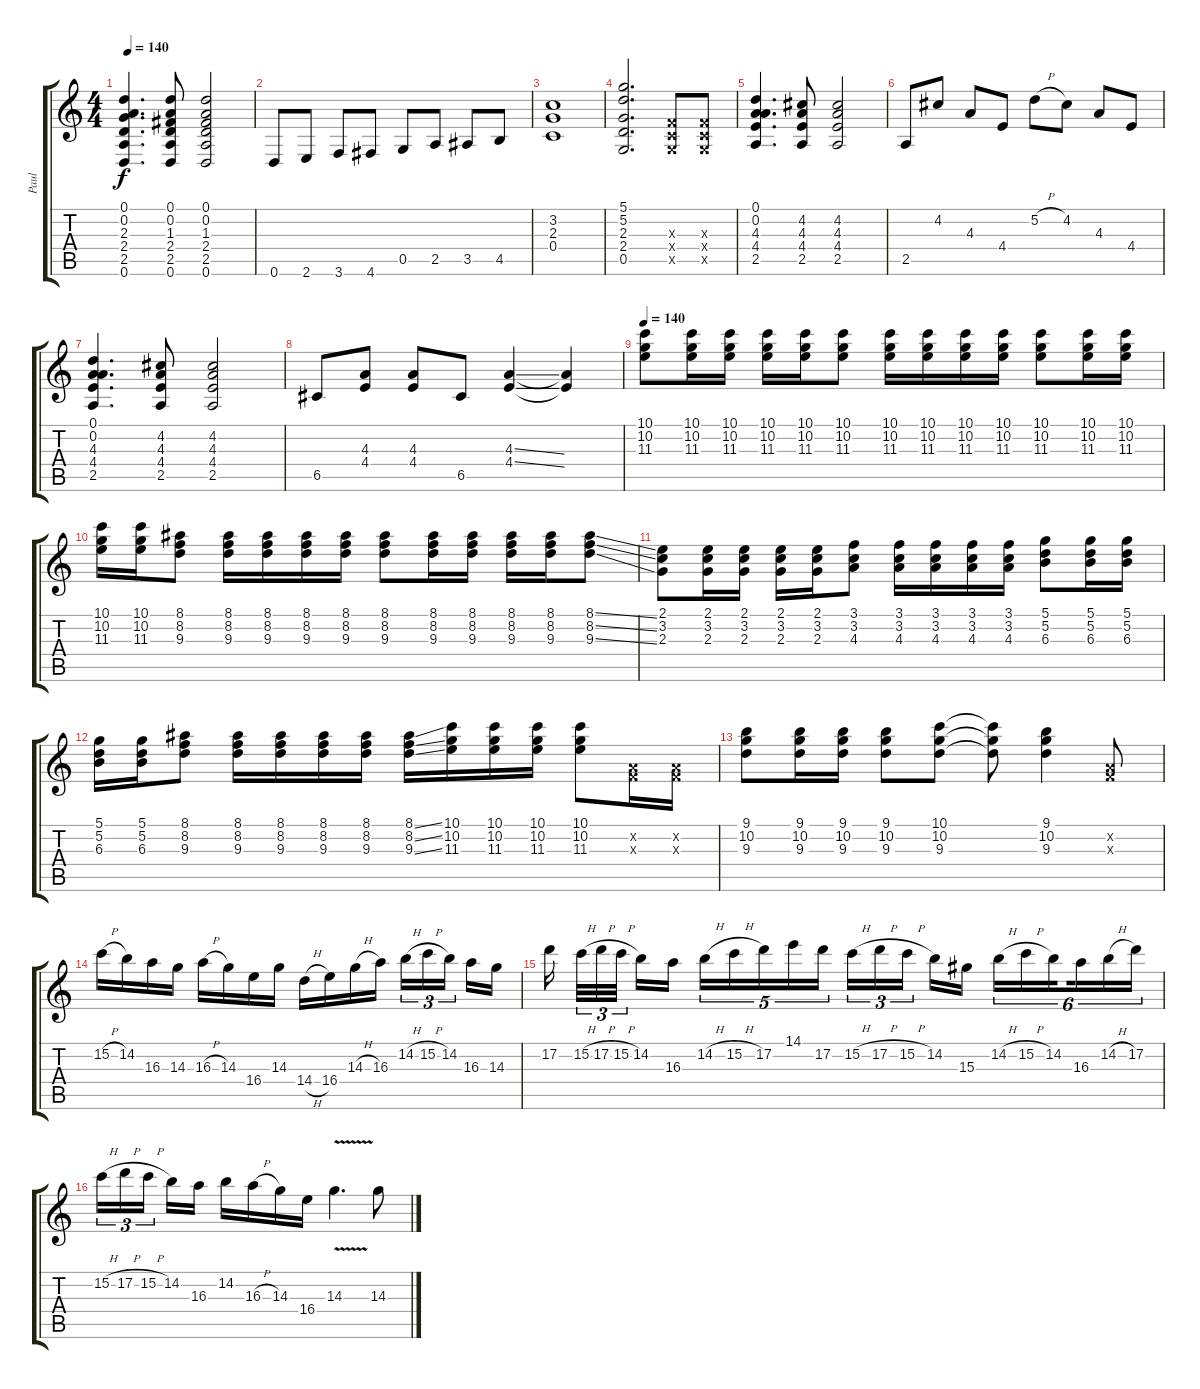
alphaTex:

\track ("Paul" "Paul") {instrument distortionguitar}
\staff {score tabs}
\tuning (D4 A3 F3 C3 G2 D2) {hide}
\ts (4 4)
\tempo 140
\clef g2
\ks c
(0.1 0.2 2.3 2.4 2.5 0.6).4{d dy f} (0.1 0.2 1.3 2.4 2.5 0.6).8 (0.1 0.2 1.3 2.4 2.5 0.6).2 |
0.6.8 2.6.8 3.6.8 4.6.8 0.5.8 2.5.8 3.5.8 4.5.8 |
(3.2 2.3 0.4).1 |
(5.1 5.2 2.3 2.4 0.5).2{d} (0.3{x} 0.4{x} 0.5{x}).8 (0.3{x} 0.4{x} 0.5{x}).8 |
(0.1 0.2 4.3 4.4 2.5).4{d} (4.2 4.3 4.4 2.5).8 (4.2 4.3 4.4 2.5).2 |
2.5.8 4.2.8 4.3.8 4.4.8 5.2{h}.8 4.2.8 4.3.8 4.4.8 |
(0.1 0.2 4.3 4.4 2.5).4{d} (4.2 4.3 4.4 2.5).8 (4.2 4.3 4.4 2.5).2 |
6.5.8 (4.3 4.4).8 (4.3 4.4).8 6.5.8 (4.3{ss} 4.4{ss}).4 (4.3{t} 4.4{t}).4 |
\tempo 140
(10.1 10.2 11.3).8 (10.1 10.2 11.3).16 (10.1 10.2 11.3).16 (10.1 10.2 11.3).16 (10.1 10.2 11.3).16 (10.1 10.2 11.3).8 (10.1 10.2 11.3).16 (10.1 10.2 11.3).16 (10.1 10.2 11.3).16 (10.1 10.2 11.3).16 (10.1 10.2 11.3).8 (10.1 10.2 11.3).16 (10.1 10.2 11.3).16 |
(10.1 10.2 11.3).16 (10.1 10.2 11.3).16 (8.1 8.2 9.3).8 (8.1 8.2 9.3).16 (8.1 8.2 9.3).16 (8.1 8.2 9.3).16 (8.1 8.2 9.3).16 (8.1 8.2 9.3).8 (8.1 8.2 9.3).16 (8.1 8.2 9.3).16 (8.1 8.2 9.3).16 (8.1 8.2 9.3).16 (8.1{ss} 8.2{ss} 9.3{ss}).8 |
(2.1 3.2 2.3).8 (2.1 3.2 2.3).16 (2.1 3.2 2.3).16 (2.1 3.2 2.3).16 (2.1 3.2 2.3).16 (3.1 3.2 4.3).8 (3.1 3.2 4.3).16 (3.1 3.2 4.3).16 (3.1 3.2 4.3).16 (3.1 3.2 4.3).16 (5.1 5.2 6.3).8 (5.1 5.2 6.3).16 (5.1 5.2 6.3).16 |
(5.1 5.2 6.3).16 (5.1 5.2 6.3).16 (8.1 8.2 9.3).8 (8.1 8.2 9.3).16 (8.1 8.2 9.3).16 (8.1 8.2 9.3).16 (8.1 8.2 9.3).16 (8.1{ss} 8.2{ss} 9.3{ss}).16 (10.1 10.2 11.3).16 (10.1 10.2 11.3).16 (10.1 10.2 11.3).16 (10.1 10.2 11.3).8 (0.2{x} 0.3{x}).16 (0.2{x} 0.3{x}).16 |
(9.1 10.2 9.3).8 (9.1 10.2 9.3).16 (9.1 10.2 9.3).16 (9.1 10.2 9.3).8 (10.1 10.2 9.3).8 (10.1{t} 10.2{t} 9.3{t}).8 (9.1 10.2 9.3).4 (0.2{x} 0.3{x}).8 |
15.2{h}.16 14.2.16 16.3.16 14.3.16 16.3{h}.16 14.3.16 16.4.16 14.3.16 14.4{h}.16 16.4.16 14.3{h}.16 16.3.16 14.2{h}.16{tu (3 2)} 15.2{h}.16{tu (3 2)} 14.2.16{tu (3 2) beam splitsecondary} 16.3.16 14.3.16 |
17.2.16{beam splitsecondary} 15.2{h}.32{tu (3 2)} 17.2{h}.32{tu (3 2)} 15.2{h}.32{tu (3 2) beam splitsecondary} 14.2.16 16.3.16 14.2{h}.16{tu (5 4)} 15.2{h}.16{tu (5 4)} 17.2.16{tu (5 4)} 14.1.16{tu (5 4)} 17.2.16{tu (5 4)} 15.2{h}.16{tu (3 2)} 17.2{h}.16{tu (3 2)} 15.2{h}.16{tu (3 2) beam splitsecondary} 14.2.16 15.3.16 14.2{h}.16{tu (6 4)} 15.2{h}.16{tu (6 4)} 14.2.16{tu (6 4) beam splitsecondary} 16.3.16{tu (6 4)} 14.2{h}.16{tu (6 4)} 17.2.16{tu (6 4)} |
15.2{h}.16{tu (3 2)} 17.2{h}.16{tu (3 2)} 15.2{h}.16{tu (3 2) beam splitsecondary} 14.2.16 16.3.16 14.2.16 16.3{h}.16 14.3.16 16.4.16 14.3{v}.4{d} 14.3{ss}.8
